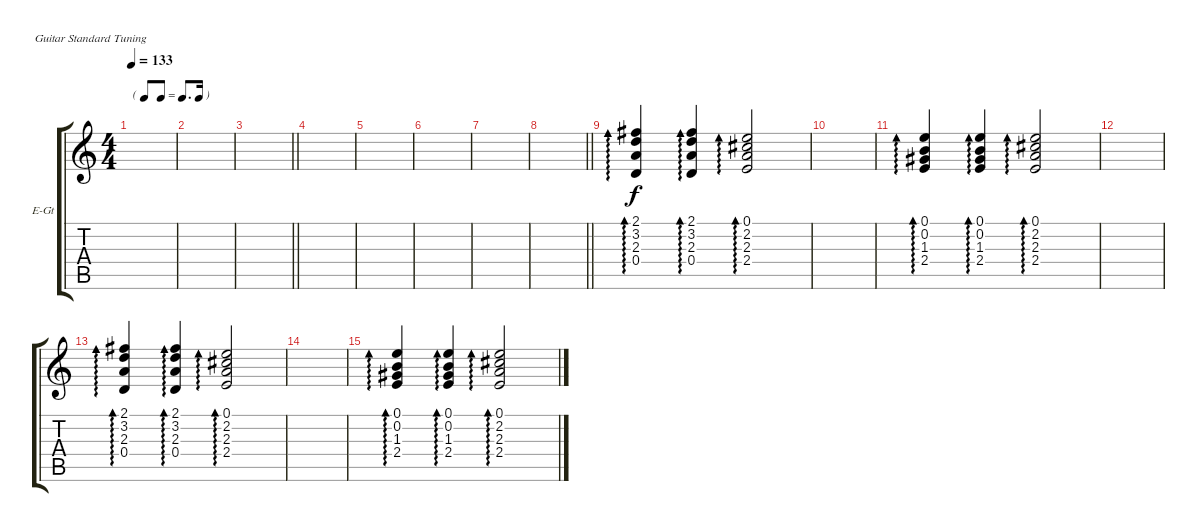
\defaultSystemsLayout 4
\bracketExtendMode groupsimilarinstruments
\firstSystemTrackNameOrientation horizontal
\otherSystemsTrackNameOrientation horizontal
\track ("Electric Guitar" "E-Gt") {instrument electricguitarclean}
\staff {score tabs}
\tuning (E4 B3 G3 D3 A2 E2)
\ts (4 4)
\tf dotted8th
\tempo 133
\clef g2
\scale
0.333333
\ks c
|
\scale
0.333333 |
\scale
0.333333
\barLineRight lightlight
|
\scale
0.333333 |
\scale
0.333333 |
\scale
0.333333 |
\scale
0.333333 |
\scale
0.333333
\barLineRight lightlight
|
\scale
0.333333 (2.1 3.2 2.3 0.4).4{ad 0} (0.4 2.3 3.2 2.1).4{ad 0} (0.1 2.2 2.3 2.4).2{ad 0} |
\scale
0.333333 |
\scale
0.333333 (2.4 0.1 0.2 1.3).4{ad 0} (2.4 0.1 0.2 1.3).4{ad 0} (2.4 2.3 2.2 0.1).2{ad 0} |
\scale
0.333333 |
\scale
0.333333 (2.1 3.2 2.3 0.4).4{ad 0} (0.4 2.3 3.2 2.1).4{ad 0} (0.1 2.2 2.3 2.4).2{ad 0} |
\scale
0.333333 |
\scale
0.333333 (2.4 0.1 0.2 1.3).4{ad 0} (2.4 0.1 0.2 1.3).4{ad 0} (2.4 2.3 2.2 0.1).2{ad 0} |
\scale
0.333333
